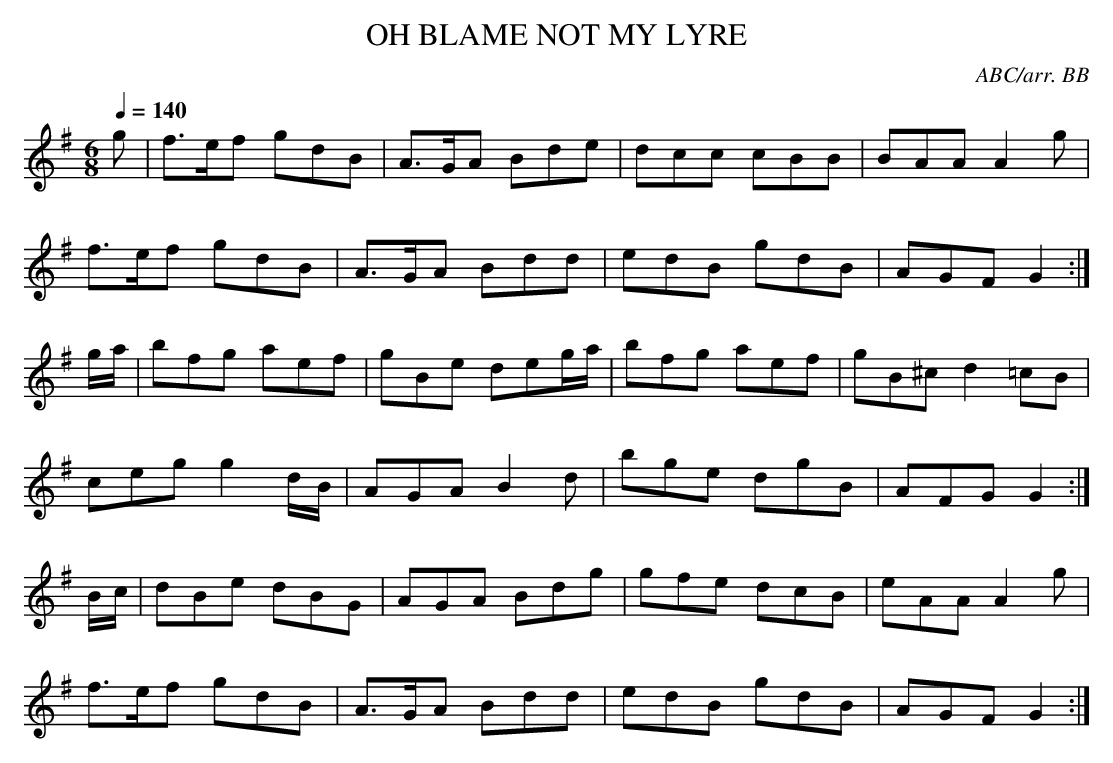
X:1
T:OH BLAME NOT MY LYRE
C:ABC/arr. BB
Q:1/4=140
L:1/8
M:6/8
K:G
g|f>ef gdB|A>GA Bde|dcc cBB|BAA A2g|
f>ef gdB|A>GA Bdd|edB gdB|AGF G2 :|
g/a/|bfg aef|gBe deg/a/|bfg aef|gB^c d2=cB|
ceg g2d/B/|AGA B2d|bge dgB|AFG G2 :|
B/c/|dBe dBG|AGA Bdg|gfe dcB|eAA A2g|
f>ef gdB|A>GA Bdd|edB gdB|AGF G2 :|
